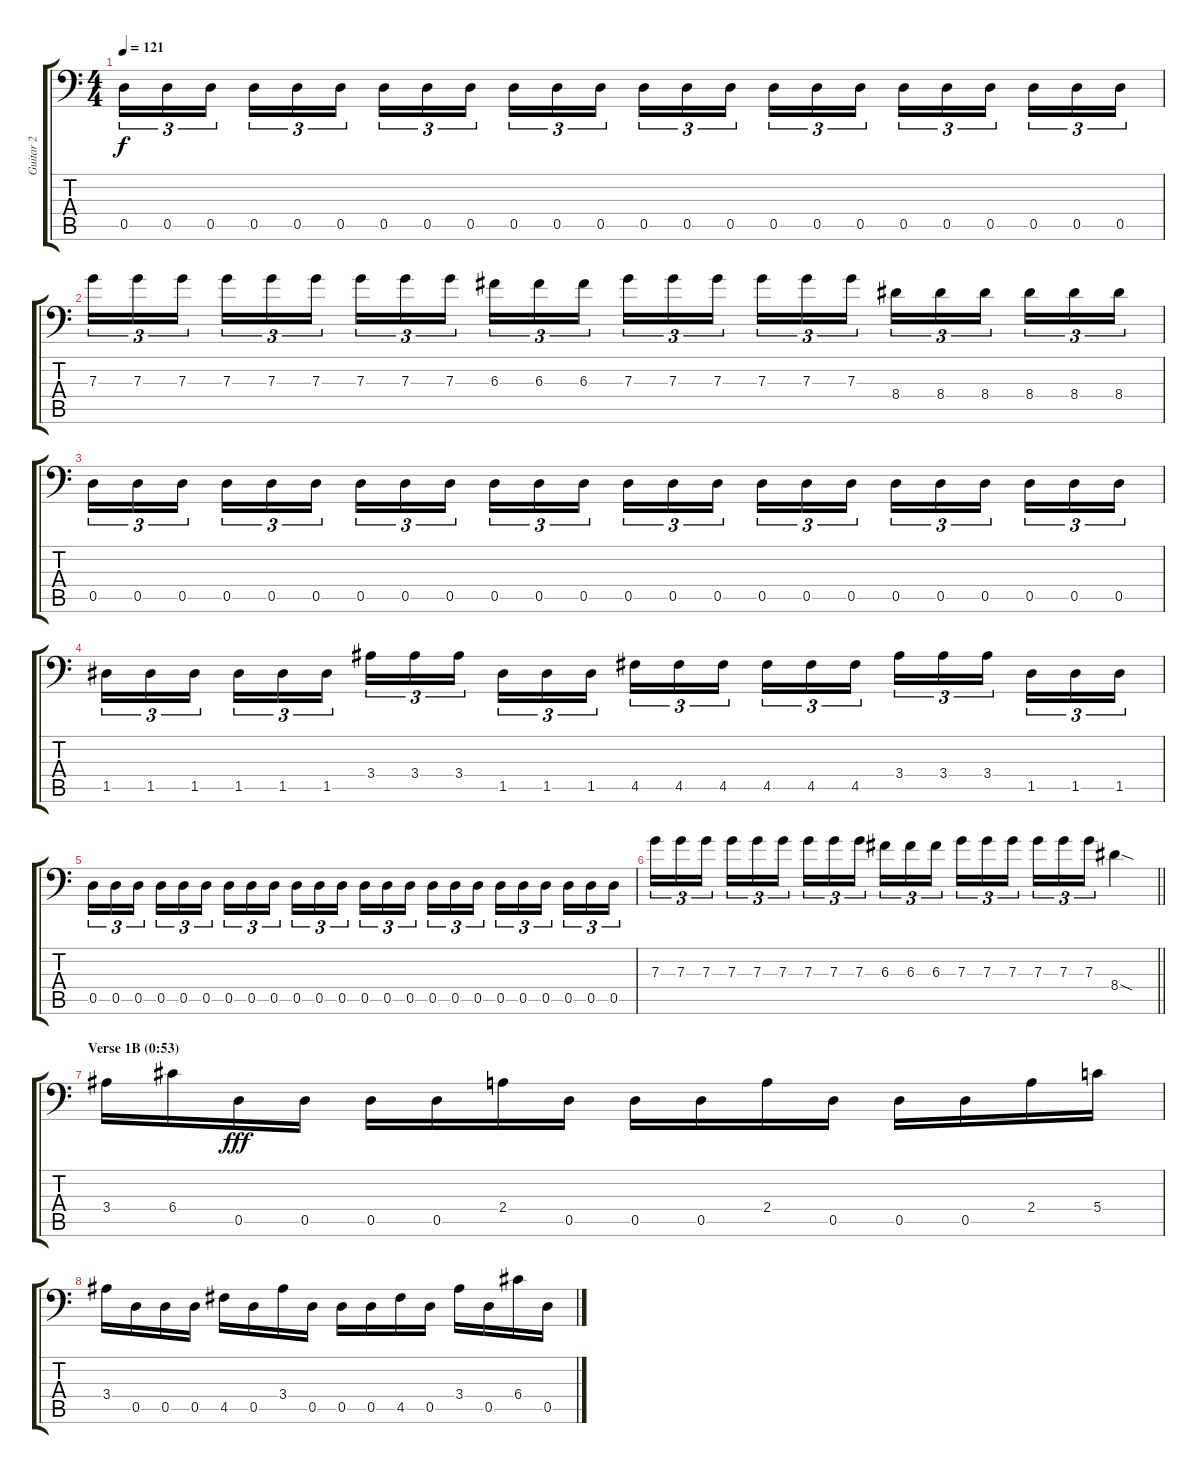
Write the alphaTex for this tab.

\track ("Guitar 2" "Guitar 2") {instrument distortionguitar}
\staff {score tabs}
\tuning (A3 E3 C3 G2 D2 A1) {hide}
\ts (4 4)
\tempo 121
\clef f4
\ks c
0.5.16{tu (3 2) dy f} 0.5.16{tu (3 2)} 0.5.16{tu (3 2) beam splitsecondary} 0.5.16{tu (3 2)} 0.5.16{tu (3 2)} 0.5.16{tu (3 2)} 0.5.16{tu (3 2)} 0.5.16{tu (3 2)} 0.5.16{tu (3 2) beam splitsecondary} 0.5.16{tu (3 2)} 0.5.16{tu (3 2)} 0.5.16{tu (3 2)} 0.5.16{tu (3 2)} 0.5.16{tu (3 2)} 0.5.16{tu (3 2) beam splitsecondary} 0.5.16{tu (3 2)} 0.5.16{tu (3 2)} 0.5.16{tu (3 2)} 0.5.16{tu (3 2)} 0.5.16{tu (3 2)} 0.5.16{tu (3 2) beam splitsecondary} 0.5.16{tu (3 2)} 0.5.16{tu (3 2)} 0.5.16{tu (3 2)} |
7.3.16{tu (3 2)} 7.3.16{tu (3 2)} 7.3.16{tu (3 2) beam splitsecondary} 7.3.16{tu (3 2)} 7.3.16{tu (3 2)} 7.3.16{tu (3 2)} 7.3.16{tu (3 2)} 7.3.16{tu (3 2)} 7.3.16{tu (3 2) beam splitsecondary} 6.3.16{tu (3 2)} 6.3.16{tu (3 2)} 6.3.16{tu (3 2)} 7.3.16{tu (3 2)} 7.3.16{tu (3 2)} 7.3.16{tu (3 2) beam splitsecondary} 7.3.16{tu (3 2)} 7.3.16{tu (3 2)} 7.3.16{tu (3 2)} 8.4.16{tu (3 2)} 8.4.16{tu (3 2)} 8.4.16{tu (3 2) beam splitsecondary} 8.4.16{tu (3 2)} 8.4.16{tu (3 2)} 8.4.16{tu (3 2)} |
0.5.16{tu (3 2)} 0.5.16{tu (3 2)} 0.5.16{tu (3 2) beam splitsecondary} 0.5.16{tu (3 2)} 0.5.16{tu (3 2)} 0.5.16{tu (3 2)} 0.5.16{tu (3 2)} 0.5.16{tu (3 2)} 0.5.16{tu (3 2) beam splitsecondary} 0.5.16{tu (3 2)} 0.5.16{tu (3 2)} 0.5.16{tu (3 2)} 0.5.16{tu (3 2)} 0.5.16{tu (3 2)} 0.5.16{tu (3 2) beam splitsecondary} 0.5.16{tu (3 2)} 0.5.16{tu (3 2)} 0.5.16{tu (3 2)} 0.5.16{tu (3 2)} 0.5.16{tu (3 2)} 0.5.16{tu (3 2) beam splitsecondary} 0.5.16{tu (3 2)} 0.5.16{tu (3 2)} 0.5.16{tu (3 2)} |
1.5.16{tu (3 2)} 1.5.16{tu (3 2)} 1.5.16{tu (3 2) beam splitsecondary} 1.5.16{tu (3 2)} 1.5.16{tu (3 2)} 1.5.16{tu (3 2)} 3.4.16{tu (3 2)} 3.4.16{tu (3 2)} 3.4.16{tu (3 2) beam splitsecondary} 1.5.16{tu (3 2)} 1.5.16{tu (3 2)} 1.5.16{tu (3 2)} 4.5.16{tu (3 2)} 4.5.16{tu (3 2)} 4.5.16{tu (3 2) beam splitsecondary} 4.5.16{tu (3 2)} 4.5.16{tu (3 2)} 4.5.16{tu (3 2)} 3.4.16{tu (3 2)} 3.4.16{tu (3 2)} 3.4.16{tu (3 2) beam splitsecondary} 1.5.16{tu (3 2)} 1.5.16{tu (3 2)} 1.5.16{tu (3 2)} |
0.5.16{tu (3 2)} 0.5.16{tu (3 2)} 0.5.16{tu (3 2) beam splitsecondary} 0.5.16{tu (3 2)} 0.5.16{tu (3 2)} 0.5.16{tu (3 2)} 0.5.16{tu (3 2)} 0.5.16{tu (3 2)} 0.5.16{tu (3 2) beam splitsecondary} 0.5.16{tu (3 2)} 0.5.16{tu (3 2)} 0.5.16{tu (3 2)} 0.5.16{tu (3 2)} 0.5.16{tu (3 2)} 0.5.16{tu (3 2) beam splitsecondary} 0.5.16{tu (3 2)} 0.5.16{tu (3 2)} 0.5.16{tu (3 2)} 0.5.16{tu (3 2)} 0.5.16{tu (3 2)} 0.5.16{tu (3 2) beam splitsecondary} 0.5.16{tu (3 2)} 0.5.16{tu (3 2)} 0.5.16{tu (3 2)} |
\barLineRight lightlight
7.3.16{tu (3 2)} 7.3.16{tu (3 2)} 7.3.16{tu (3 2) beam splitsecondary} 7.3.16{tu (3 2)} 7.3.16{tu (3 2)} 7.3.16{tu (3 2)} 7.3.16{tu (3 2)} 7.3.16{tu (3 2)} 7.3.16{tu (3 2) beam splitsecondary} 6.3.16{tu (3 2)} 6.3.16{tu (3 2)} 6.3.16{tu (3 2)} 7.3.16{tu (3 2)} 7.3.16{tu (3 2)} 7.3.16{tu (3 2) beam splitsecondary} 7.3.16{tu (3 2)} 7.3.16{tu (3 2)} 7.3.16{tu (3 2)} 8.4{sod}.4 |
\section ("" "Verse 1B (0:53)")
3.4.16 6.4.16 0.5.16{dy fff} 0.5.16 0.5.16 0.5.16 2.4.16 0.5.16 0.5.16 0.5.16 2.4.16 0.5.16 0.5.16 0.5.16 2.4.16 5.4.16 |
3.4.16 0.5.16 0.5.16 0.5.16 4.5.16 0.5.16 3.4.16 0.5.16 0.5.16 0.5.16 4.5.16 0.5.16 3.4.16 0.5.16 6.4.16 0.5.16
